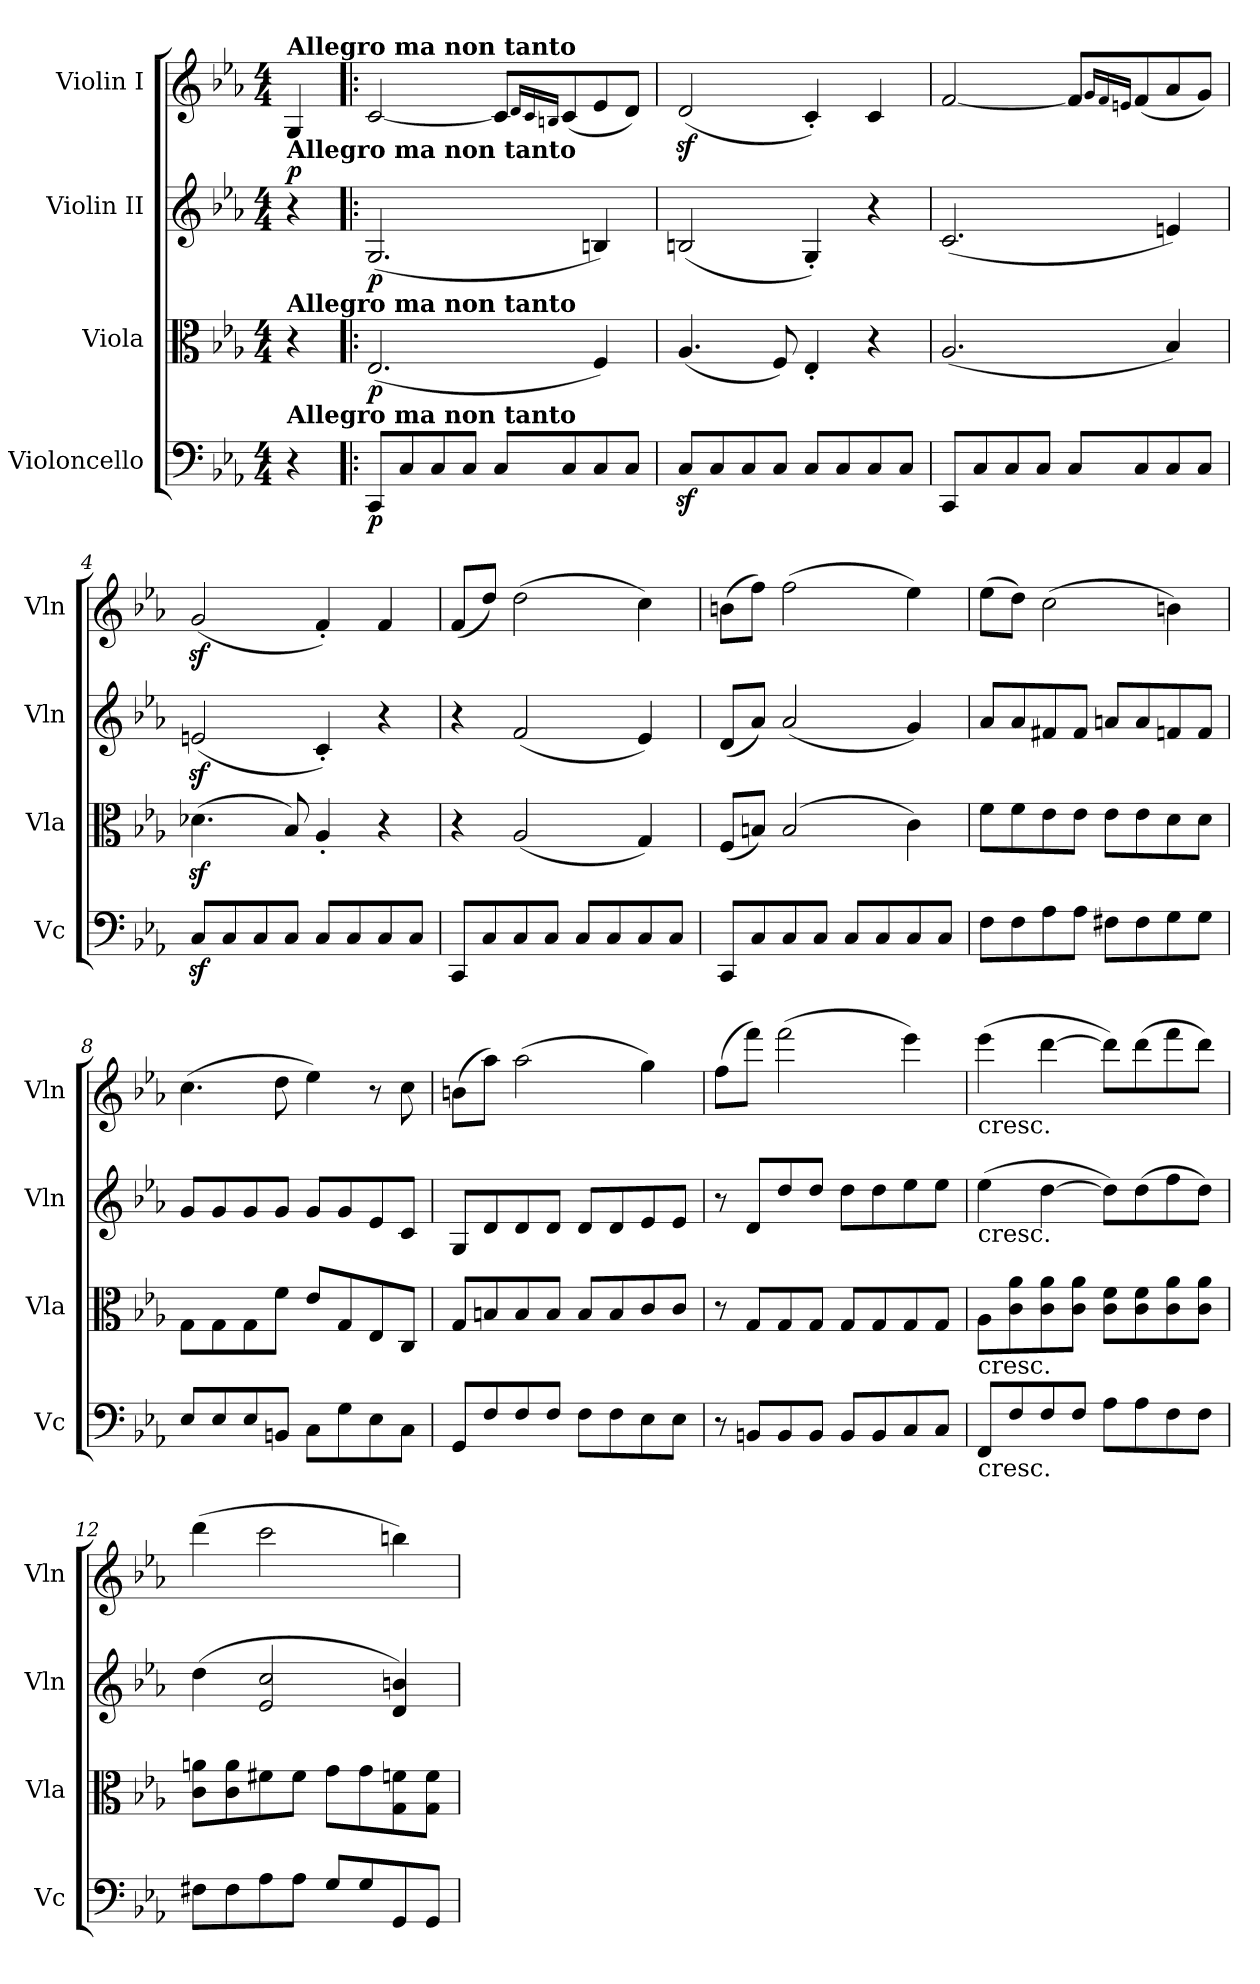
**kern	**dynam	**kern	**dynam	**kern	**dynam	**kern
*part4	*part4	*part3	*part3	*part2	*part2	*part1
*staff4	*staff4	*staff3	*staff3	*staff2	*staff2	*staff1
*I"Violoncello	*	*I"Viola	*	*I"Violin II	*	*I"Violin I
*I'Vc	*	*I'Vla	*	*I'Vln	*	*I'Vln
*clefF4	*	*clefC3	*	*clefG2	*	*clefG2
*k[b-e-a-]	*	*k[b-e-a-]	*	*k[b-e-a-]	*	*k[b-e-a-]
*M4/4	*	*M4/4	*	*M4/4	*	*M4/4
=	=	=	=	=	=	=
!	!	!	!	!	!	!LO:TX:a:B:t=Allegro ma non tanto
!	!	!	!	!LO:TX:a:B:t=Allegro ma non tanto	!	!
!	!	!LO:TX:a:B:t=Allegro ma non tanto	!	!	!	!
!LO:TX:a:B:t=Allegro ma non tanto	!	!	!	!	!	!
!	!	!	!	!	!LO:DY:a	!
4r	.	4r	.	4r	p	4G
=1!|:	=1!|:	=1!|:	=1!|:	=1!|:	=1!|:	=1!|:
8CCL	p	(2.E-	p	(2.G	p	[2c
8C	.	.	.	.	.	.
8C	.	.	.	.	.	.
8CJ	.	.	.	.	.	.
8CL	.	.	.	.	.	8cL]
.	.	.	.	.	.	16qqd/LL
.	.	.	.	.	.	16qqc/
.	.	.	.	.	.	16qqBn/JJ
8C	.	.	.	.	.	(8c
8C	.	4F)	.	4Bn)	.	8e-
8CJ	.	.	.	.	.	8dJ)
=2	=2	=2	=2	=2	=2	=2
8CzL	.	(4.A-	.	(2Bn	.	(2dz
8C	.	.	.	.	.	.
8C	.	.	.	.	.	.
8CJ	.	8F)	.	.	.	.
8CL	.	4E-'	.	4G')	.	4c')
8C	.	.	.	.	.	.
8C	.	4r	.	4r	.	4c
8CJ	.	.	.	.	.	.
=3	=3	=3	=3	=3	=3	=3
8CCL	.	(2.A-	.	(2.c	.	[2f
8C	.	.	.	.	.	.
8C	.	.	.	.	.	.
8CJ	.	.	.	.	.	.
8CL	.	.	.	.	.	8fL]
.	.	.	.	.	.	16qqg/LL
.	.	.	.	.	.	16qqf/
.	.	.	.	.	.	16qqen/JJ
8C	.	.	.	.	.	(8f
8C	.	4B-)	.	4en)	.	8a-
8CJ	.	.	.	.	.	8gJ)
=4	=4	=4	=4	=4	=4	=4
8CzL	.	(4.d-Xz	.	(2enz	.	(2gz
8C	.	.	.	.	.	.
8C	.	.	.	.	.	.
8CJ	.	8B-)	.	.	.	.
8CL	.	4A-'	.	4c')	.	4f')
8C	.	.	.	.	.	.
8C	.	4r	.	4r	.	4f
8CJ	.	.	.	.	.	.
=5	=5	=5	=5	=5	=5	=5
8CCL	.	4r	.	4r	.	(8fL
8C	.	.	.	.	.	8ddJ)
8C	.	(2A-	.	(2f	.	(2dd
8CJ	.	.	.	.	.	.
8CL	.	.	.	.	.	.
8C	.	.	.	.	.	.
8C	.	4G)	.	4e-)	.	4cc)
8CJ	.	.	.	.	.	.
=6	=6	=6	=6	=6	=6	=6
8CCL	.	(8FL	.	(8dL	.	(8bnL
8C	.	8BnJ)	.	8a-J)	.	8ffJ)
8C	.	(2B	.	(2a-	.	(2ff
8CJ	.	.	.	.	.	.
8CL	.	.	.	.	.	.
8C	.	.	.	.	.	.
8C	.	4c)	.	4g)	.	4ee-)
8CJ	.	.	.	.	.	.
=7	=7	=7	=7	=7	=7	=7
8FL	.	8fL	.	8a-L	.	(8ee-L
8F	.	8f	.	8a-	.	8ddJ)
8A-	.	8e-	.	8f#X	.	(2cc
8A-J	.	8e-J	.	8f#J	.	.
8F#XL	.	8e-L	.	8anL	.	.
8F#	.	8e-	.	8a	.	.
8G	.	8d	.	8fn	.	4bn)
8GJ	.	8dJ	.	8fJ	.	.
=8	=8	=8	=8	=8	=8	=8
8E-L	.	8GL	.	8gL	.	(4.cc
8E-	.	8G	.	8g	.	.
8E-	.	8G	.	8g	.	.
8BBnJ	.	8fJ	.	8gJ	.	8dd
8CL	.	8e-L	.	8gL	.	4ee-)
8G	.	8G	.	8g	.	.
8E-	.	8E-	.	8e-	.	8r
8CJ	.	8CJ	.	8cJ	.	8cc
=9	=9	=9	=9	=9	=9	=9
8GGL	.	8GL	.	8GL	.	(8bnL
8F	.	8Bn	.	8d	.	8aa-J)
8F	.	8B	.	8d	.	(2aa-
8FJ	.	8BJ	.	8dJ	.	.
8FL	.	8BL	.	8dL	.	.
8F	.	8B	.	8d	.	.
8E-	.	8c	.	8e-	.	4gg)
8E-J	.	8cJ	.	8e-J	.	.
=10	=10	=10	=10	=10	=10	=10
8r	.	8r	.	8r	.	(8ffL
8BBnL	.	8GL	.	8dL	.	8fffJ)
8BB	.	8G	.	8dd	.	(2fff
8BBJ	.	8GJ	.	8ddJ	.	.
8BBL	.	8GL	.	8ddL	.	.
8BB	.	8G	.	8dd	.	.
8C	.	8G	.	8ee-	.	4eee-)
8CJ	.	8GJ	.	8ee-J	.	.
=11	=11	=11	=11	=11	=11	=11
!	!	!	!	!	!	!LO:TX:b:t=cresc.
!	!	!	!	!LO:TX:b:t=cresc.	!	!
!	!	!LO:TX:b:t=cresc.	!	!	!	!
!LO:TX:b:t=cresc.	!	!	!	!	!	!
8FFL	.	8A-L	.	(4ee-	.	(4eee-
8F	.	8c 8a-	.	.	.	.
8F	.	8c 8a-	.	[4dd	.	[4ddd
8FJ	.	8c 8a-J	.	.	.	.
8A-L	.	8c 8fL	.	8ddL])	.	8dddL])
8A-	.	8c 8f	.	(8dd	.	(8ddd
8F	.	8c 8a-	.	8ff	.	8fff
8FJ	.	8c 8a-J	.	8ddJ)	.	8dddJ)
=12	=12	=12	=12	=12	=12	=12
8F#XL	.	8c 8anL	.	(4dd	.	(4ddd
8F#	.	8c 8a	.	.	.	.
8A-	.	8f#X	.	2e- 2cc	.	2ccc
8A-J	.	8f#J	.	.	.	.
8GL	.	8gL	.	.	.	.
8G	.	8g	.	.	.	.
8GG	.	8G 8fn	.	4d 4bn)	.	4bbn)
8GGJ	.	8G 8fJ	.	.	.	.
=	=	=	=	=	=	=
*-	*-	*-	*-	*-	*-	*-
